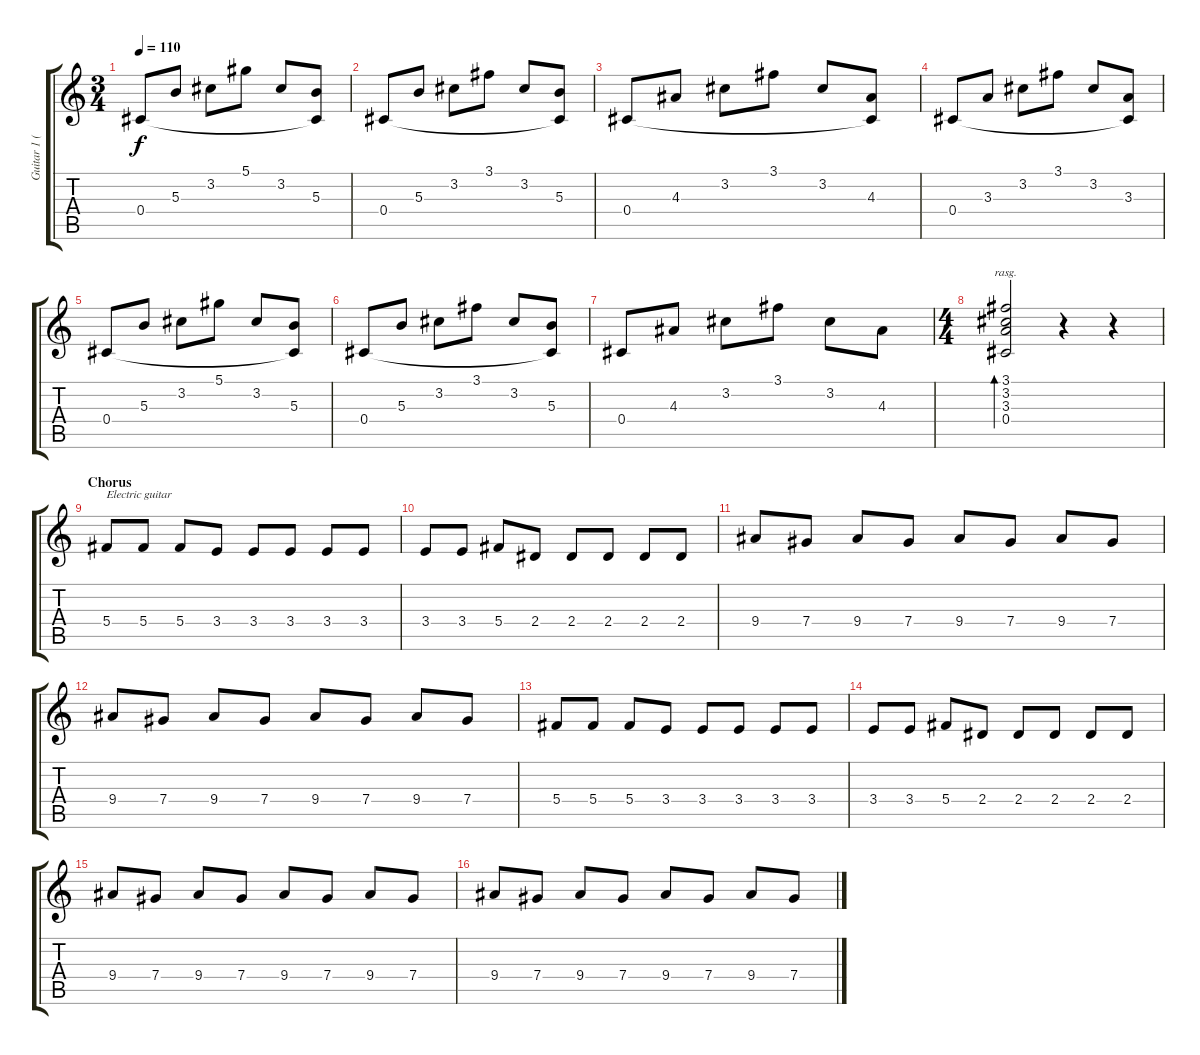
\track ("Guitar 1 (Eb)" "Guitar 1 (") {instrument overdrivenguitar}
\staff {score tabs}
\tuning (Eb4 Bb3 Gb3 Db3 Ab2 Eb2) {hide}
\ts (3 4)
\tempo 110
\clef g2
\ks c
0.4.8{dy f} 5.3.8 3.2.8 5.1.8 3.2.8 (5.3 0.4{t}).8 |
0.4.8 5.3.8 3.2.8 3.1.8 3.2.8 (5.3 0.4{t}).8 |
0.4.8 4.3.8 3.2.8 3.1.8 3.2.8 (4.3 0.4{t}).8 |
0.4.8 3.3.8 3.2.8 3.1.8 3.2.8 (3.3 0.4{t}).8 |
0.4.8 5.3.8 3.2.8 5.1.8 3.2.8 (5.3 0.4{t}).8 |
0.4.8 5.3.8 3.2.8 3.1.8 3.2.8 (5.3 0.4{t}).8 |
0.4.8 4.3.8 3.2.8 3.1.8 3.2.8 4.3.8 |
\ts (4 4)
(3.1 3.2 3.3 0.4).2{bd 120 rasg ii} r.4 r.4 |
\section ("" "Chorus")
5.4.8{txt "Electric guitar" instrument overdrivenguitar} 5.4.8 5.4.8 3.4.8 3.4.8 3.4.8 3.4.8 3.4.8 |
3.4.8 3.4.8 5.4.8 2.4.8 2.4.8 2.4.8 2.4.8 2.4.8 |
9.4.8 7.4.8 9.4.8 7.4.8 9.4.8 7.4.8 9.4.8 7.4.8 |
9.4.8 7.4.8 9.4.8 7.4.8 9.4.8 7.4.8 9.4.8 7.4.8 |
5.4.8 5.4.8 5.4.8 3.4.8 3.4.8 3.4.8 3.4.8 3.4.8 |
3.4.8 3.4.8 5.4.8 2.4.8 2.4.8 2.4.8 2.4.8 2.4.8 |
9.4.8 7.4.8 9.4.8 7.4.8 9.4.8 7.4.8 9.4.8 7.4.8 |
9.4.8 7.4.8 9.4.8 7.4.8 9.4.8 7.4.8 9.4.8 7.4.8
